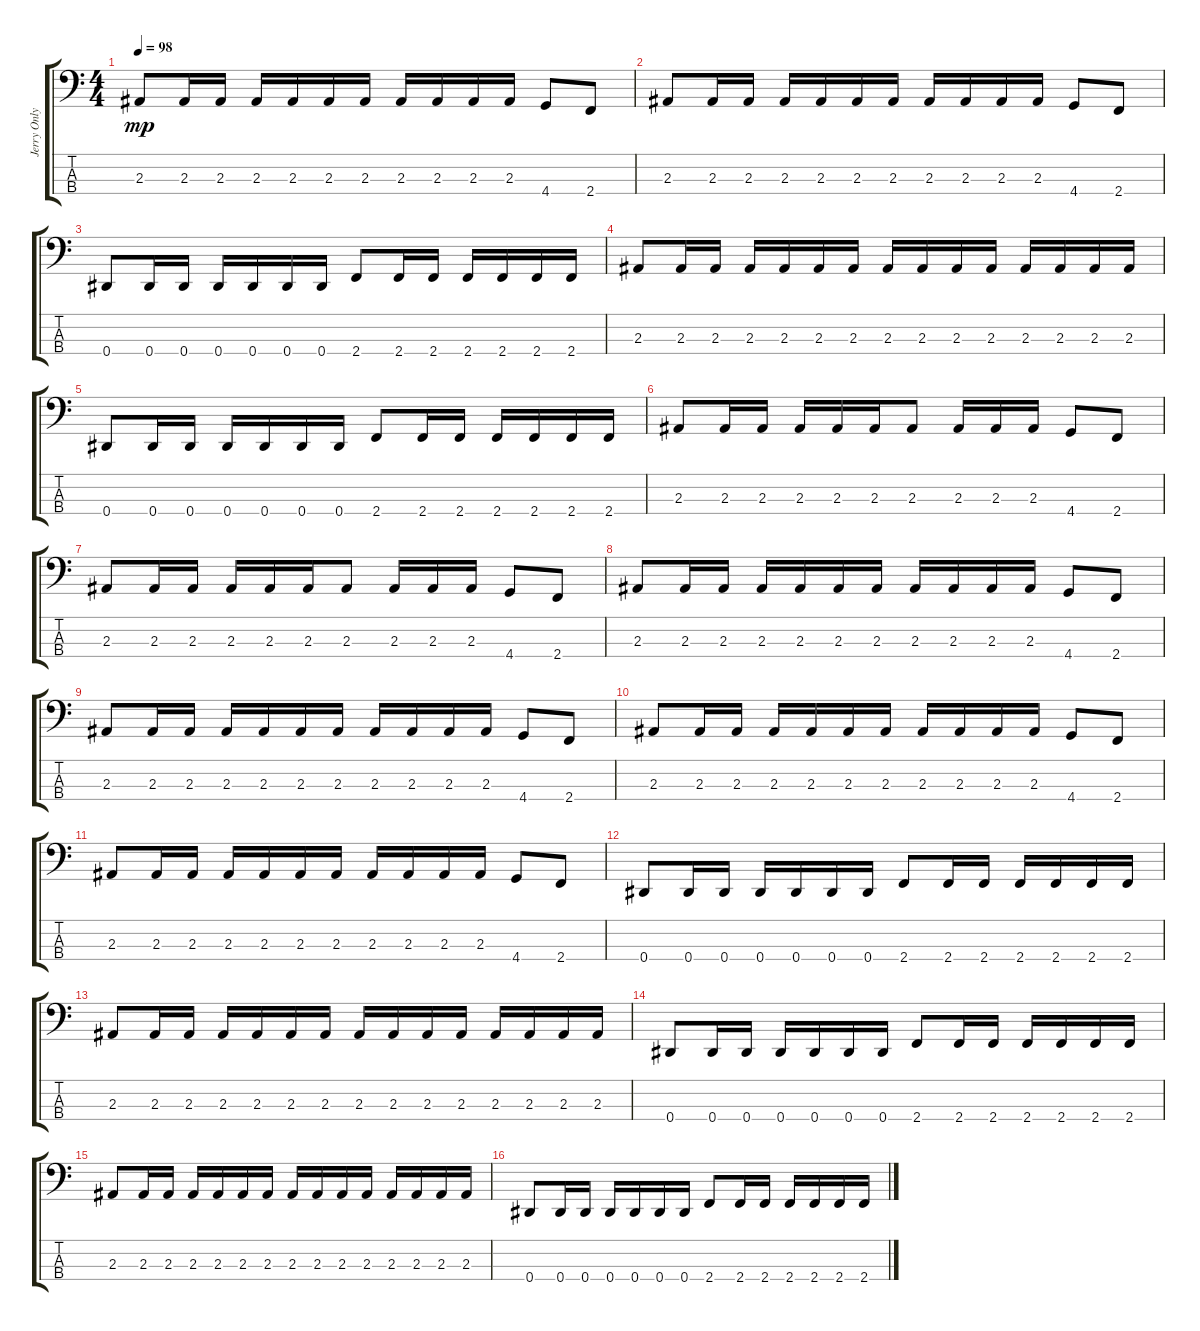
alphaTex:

\track ("Jerry Only" "Jerry Only") {instrument electricbassfinger}
\staff {score tabs}
\tuning (Gb2 Db2 Ab1 Eb1) {hide}
\ts (4 4)
\tempo 98
\clef f4
\ks c
2.3.8{dy mp} 2.3.16 2.3.16 2.3.16 2.3.16 2.3.16 2.3.16 2.3.16 2.3.16 2.3.16 2.3.16 4.4.8 2.4.8 |
2.3.8 2.3.16 2.3.16 2.3.16 2.3.16 2.3.16 2.3.16 2.3.16 2.3.16 2.3.16 2.3.16 4.4.8 2.4.8 |
0.4.8 0.4.16 0.4.16 0.4.16 0.4.16 0.4.16 0.4.16 2.4.8 2.4.16 2.4.16 2.4.16 2.4.16 2.4.16 2.4.16 |
2.3.8 2.3.16 2.3.16 2.3.16 2.3.16 2.3.16 2.3.16 2.3.16 2.3.16 2.3.16 2.3.16 2.3.16 2.3.16 2.3.16 2.3.16 |
0.4.8 0.4.16 0.4.16 0.4.16 0.4.16 0.4.16 0.4.16 2.4.8 2.4.16 2.4.16 2.4.16 2.4.16 2.4.16 2.4.16 |
2.3.8 2.3.16 2.3.16 2.3.16 2.3.16 2.3.16 2.3.8 2.3.16 2.3.16 2.3.16 4.4.8 2.4.8 |
2.3.8 2.3.16 2.3.16 2.3.16 2.3.16 2.3.16 2.3.8 2.3.16 2.3.16 2.3.16 4.4.8 2.4.8 |
2.3.8 2.3.16 2.3.16 2.3.16 2.3.16 2.3.16 2.3.16 2.3.16 2.3.16 2.3.16 2.3.16 4.4.8 2.4.8 |
2.3.8 2.3.16 2.3.16 2.3.16 2.3.16 2.3.16 2.3.16 2.3.16 2.3.16 2.3.16 2.3.16 4.4.8 2.4.8 |
2.3.8 2.3.16 2.3.16 2.3.16 2.3.16 2.3.16 2.3.16 2.3.16 2.3.16 2.3.16 2.3.16 4.4.8 2.4.8 |
2.3.8 2.3.16 2.3.16 2.3.16 2.3.16 2.3.16 2.3.16 2.3.16 2.3.16 2.3.16 2.3.16 4.4.8 2.4.8 |
0.4.8 0.4.16 0.4.16 0.4.16 0.4.16 0.4.16 0.4.16 2.4.8 2.4.16 2.4.16 2.4.16 2.4.16 2.4.16 2.4.16 |
2.3.8 2.3.16 2.3.16 2.3.16 2.3.16 2.3.16 2.3.16 2.3.16 2.3.16 2.3.16 2.3.16 2.3.16 2.3.16 2.3.16 2.3.16 |
0.4.8 0.4.16 0.4.16 0.4.16 0.4.16 0.4.16 0.4.16 2.4.8 2.4.16 2.4.16 2.4.16 2.4.16 2.4.16 2.4.16 |
2.3.8 2.3.16 2.3.16 2.3.16 2.3.16 2.3.16 2.3.16 2.3.16 2.3.16 2.3.16 2.3.16 2.3.16 2.3.16 2.3.16 2.3.16 |
0.4.8 0.4.16 0.4.16 0.4.16 0.4.16 0.4.16 0.4.16 2.4.8 2.4.16 2.4.16 2.4.16 2.4.16 2.4.16 2.4.16
